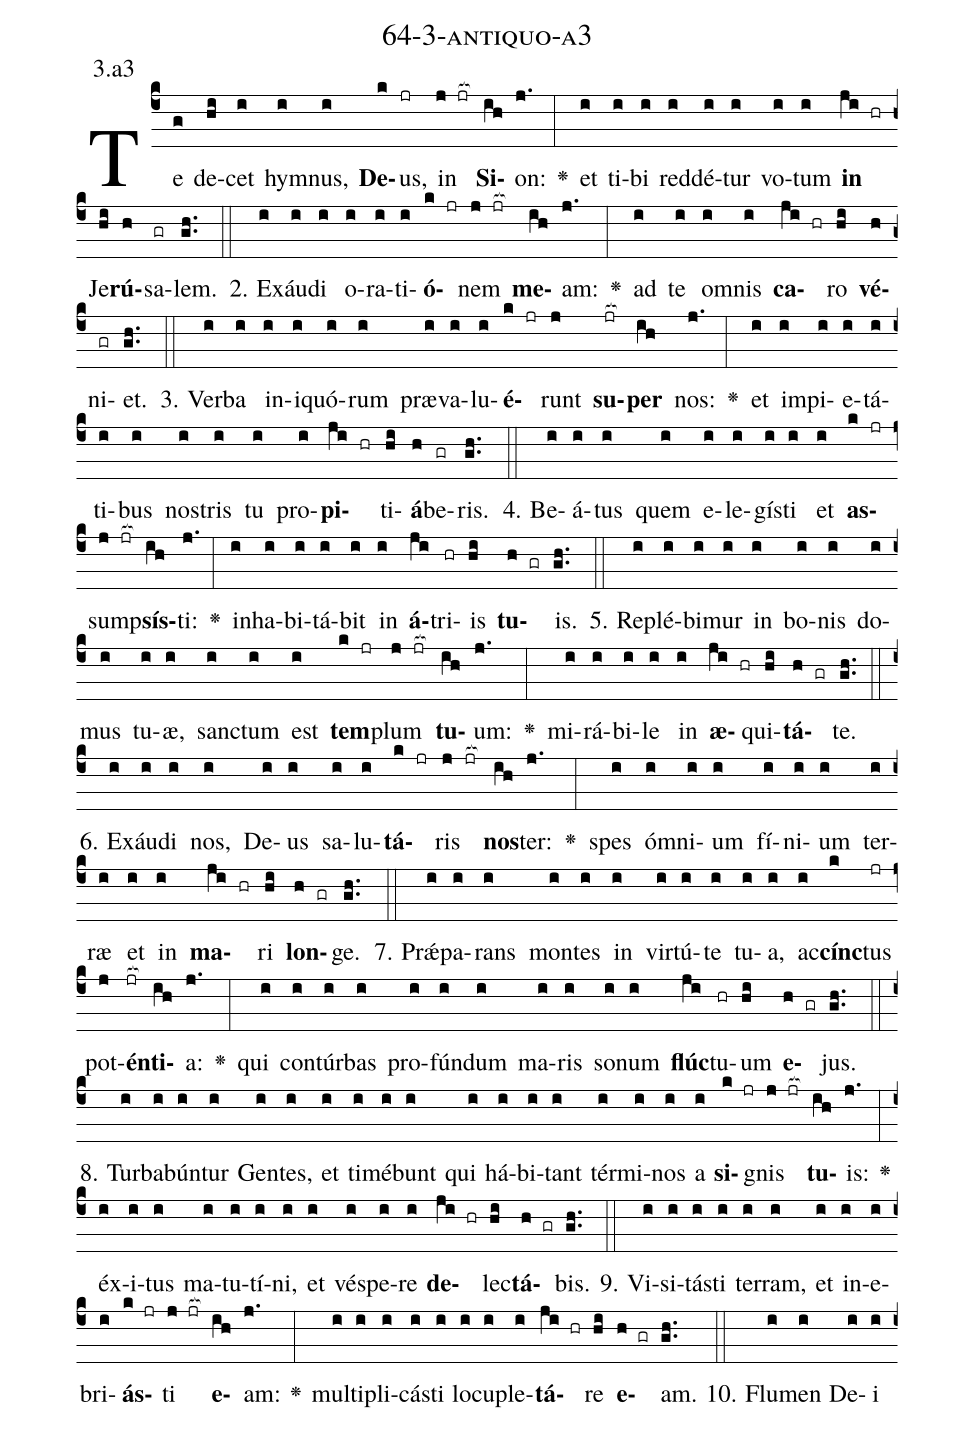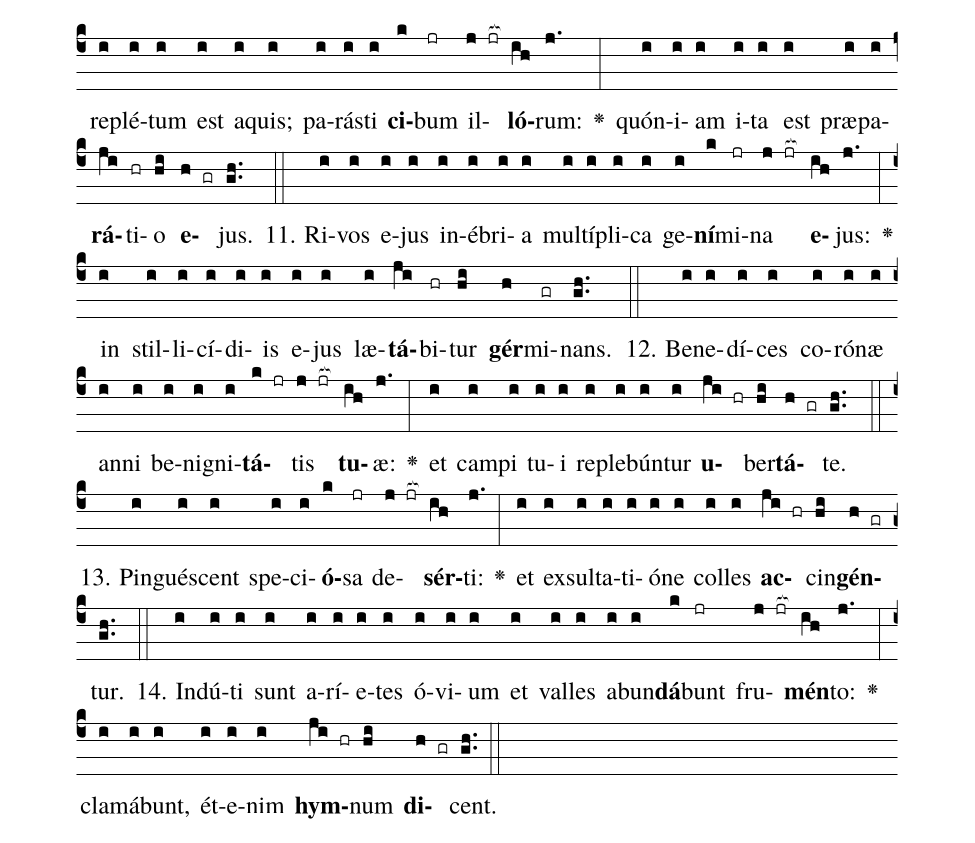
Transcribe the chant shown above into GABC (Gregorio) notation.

name: 64-3-antiquo-a3;
annotation: 3.a3;
%%
(c4)Te(g) de(hi)cet(i) hym(i)nus,(i) <b>De</b>(k)us,(jr) in(j jr[ocb:1{]) <b>Si</b>(ih[ocb:0}])on:(j.) <v>\greheightstar</v>(:) et(i) ti(i)bi(i) red(i)dé(i)tur(i) vo(i)tum(i) <b>in</b>(ji hr) Je(hi)<b>rú</b>(h)sa(gr)lem.(gh..) (::)
2. Ex(i)áu(i)di(i) o(i)ra(i)ti(i)<b>ó</b>(k jr)nem(j jr[ocb:1{]) <b>me</b>(ih[ocb:0}])am:(j.) <v>\greheightstar</v>(:) ad(i) te(i) om(i)nis(i) <b>ca</b>(ji hr)ro(hi) <b>vé</b>(h)ni(gr)et.(gh..) (::)
3. Ver(i)ba(i) in(i)i(i)quó(i)rum(i) præ(i)va(i)lu(i)<b>é</b>(k jr)runt(j) <b>su</b>(jr[ocb:1{])<b>per</b>(ih[ocb:0}]) nos:(j.) <v>\greheightstar</v>(:) et(i) im(i)pi(i)e(i)tá(i)ti(i)bus(i) nos(i)tris(i) tu(i) pro(i)<b>pi</b>(ji hr)ti(hi)<b>á</b>(h)be(gr)ris.(gh..) (::)
4. Be(i)á(i)tus(i) quem(i) e(i)le(i)gís(i)ti(i) et(i) <b>as</b>(k jr)sump(j jr[ocb:1{])<b>sís</b>(ih[ocb:0}])ti:(j.) <v>\greheightstar</v>(:) in(i)ha(i)bi(i)tá(i)bit(i) in(i) <b>á</b>(ji)tri(hr)is(hi) <b>tu</b>(h gr)is.(gh..) (::)
5. Re(i)plé(i)bi(i)mur(i) in(i) bo(i)nis(i) do(i)mus(i) tu(i)æ,(i) sanc(i)tum(i) est(i) <b>tem</b>(k jr)plum(j jr[ocb:1{]) <b>tu</b>(ih[ocb:0}])um:(j.) <v>\greheightstar</v>(:) mi(i)rá(i)bi(i)le(i) in(i) <b>æ</b>(ji hr)qui(hi)<b>tá</b>(h gr)te.(gh..) (::)
6. Ex(i)áu(i)di(i) nos,(i) De(i)us(i) sa(i)lu(i)<b>tá</b>(k jr)ris(j jr[ocb:1{]) <b>nos</b>(ih[ocb:0}])ter:(j.) <v>\greheightstar</v>(:) spes(i) óm(i)ni(i)um(i) fí(i)ni(i)um(i) ter(i)ræ(i) et(i) in(i) <b>ma</b>(ji hr)ri(hi) <b>lon</b>(h gr)ge.(gh..) (::)
7. Prǽ(i)pa(i)rans(i) mon(i)tes(i) in(i) vir(i)tú(i)te(i) tu(i)a,(i) ac(i)<b>cínc</b>(k)tus(jr) pot(j)<b>én</b>(jr[ocb:1{])<b>ti</b>(ih[ocb:0}])a:(j.) <v>\greheightstar</v>(:) qui(i) con(i)túr(i)bas(i) pro(i)fún(i)dum(i) ma(i)ris(i) so(i)num(i) <b>flúc</b>(ji)tu(hr)um(hi) <b>e</b>(h gr)jus.(gh..) (::)
8. Tur(i)ba(i)bún(i)tur(i) Gen(i)tes,(i) et(i) ti(i)mé(i)bunt(i) qui(i) há(i)bi(i)tant(i) tér(i)mi(i)nos(i) a(i) <b>si</b>(k jr)gnis(j jr[ocb:1{]) <b>tu</b>(ih[ocb:0}])is:(j.) <v>\greheightstar</v>(:) éx(i)i(i)tus(i) ma(i)tu(i)tí(i)ni,(i) et(i) vés(i)pe(i)re(i) <b>de</b>(ji hr)lec(hi)<b>tá</b>(h gr)bis.(gh..) (::)
9. Vi(i)si(i)tás(i)ti(i) ter(i)ram,(i) et(i) in(i)e(i)bri(i)<b>ás</b>(k jr)ti(j jr[ocb:1{]) <b>e</b>(ih[ocb:0}])am:(j.) <v>\greheightstar</v>(:) mul(i)ti(i)pli(i)cás(i)ti(i) lo(i)cu(i)ple(i)<b>tá</b>(ji hr)re(hi) <b>e</b>(h gr)am.(gh..) (::)
10. Flu(i)men(i) De(i)i(i) re(i)plé(i)tum(i) est(i) a(i)quis;(i) pa(i)rás(i)ti(i) <b>ci</b>(k)bum(jr) il(j jr[ocb:1{])<b>ló</b>(ih[ocb:0}])rum:(j.) <v>\greheightstar</v>(:) quón(i)i(i)am(i) i(i)ta(i) est(i) præ(i)pa(i)<b>rá</b>(ji)ti(hr)o(hi) <b>e</b>(h gr)jus.(gh..) (::)
11. Ri(i)vos(i) e(i)jus(i) in(i)é(i)bri(i)a(i) mul(i)tí(i)pli(i)ca(i) ge(i)<b>ní</b>(k)mi(jr)na(j jr[ocb:1{]) <b>e</b>(ih[ocb:0}])jus:(j.) <v>\greheightstar</v>(:) in(i) stil(i)li(i)cí(i)di(i)is(i) e(i)jus(i) læ(i)<b>tá</b>(ji)bi(hr)tur(hi) <b>gér</b>(h)mi(gr)nans.(gh..) (::)
12. Be(i)ne(i)dí(i)ces(i) co(i)ró(i)næ(i) an(i)ni(i) be(i)ni(i)gni(i)<b>tá</b>(k jr)tis(j jr[ocb:1{]) <b>tu</b>(ih[ocb:0}])æ:(j.) <v>\greheightstar</v>(:) et(i) cam(i)pi(i) tu(i)i(i) re(i)ple(i)bún(i)tur(i) <b>u</b>(ji hr)ber(hi)<b>tá</b>(h gr)te.(gh..) (::)
13. Pin(i)gué(i)scent(i) spe(i)ci(i)<b>ó</b>(k)sa(jr) de(j jr[ocb:1{])<b>sér</b>(ih[ocb:0}])ti:(j.) <v>\greheightstar</v>(:) et(i) ex(i)sul(i)ta(i)ti(i)ó(i)ne(i) col(i)les(i) <b>ac</b>(ji hr)cin(hi)<b>gén</b>(h gr)tur.(gh..) (::)
14. Ind(i)ú(i)ti(i) sunt(i) a(i)rí(i)e(i)tes(i) ó(i)vi(i)um(i) et(i) val(i)les(i) ab(i)un(i)<b>dá</b>(k)bunt(jr) fru(j jr[ocb:1{])<b>mén</b>(ih[ocb:0}])to:(j.) <v>\greheightstar</v>(:) cla(i)má(i)bunt,(i) ét(i)e(i)nim(i) <b>hym</b>(ji hr)num(hi) <b>di</b>(h gr)cent.(gh..) (::)
